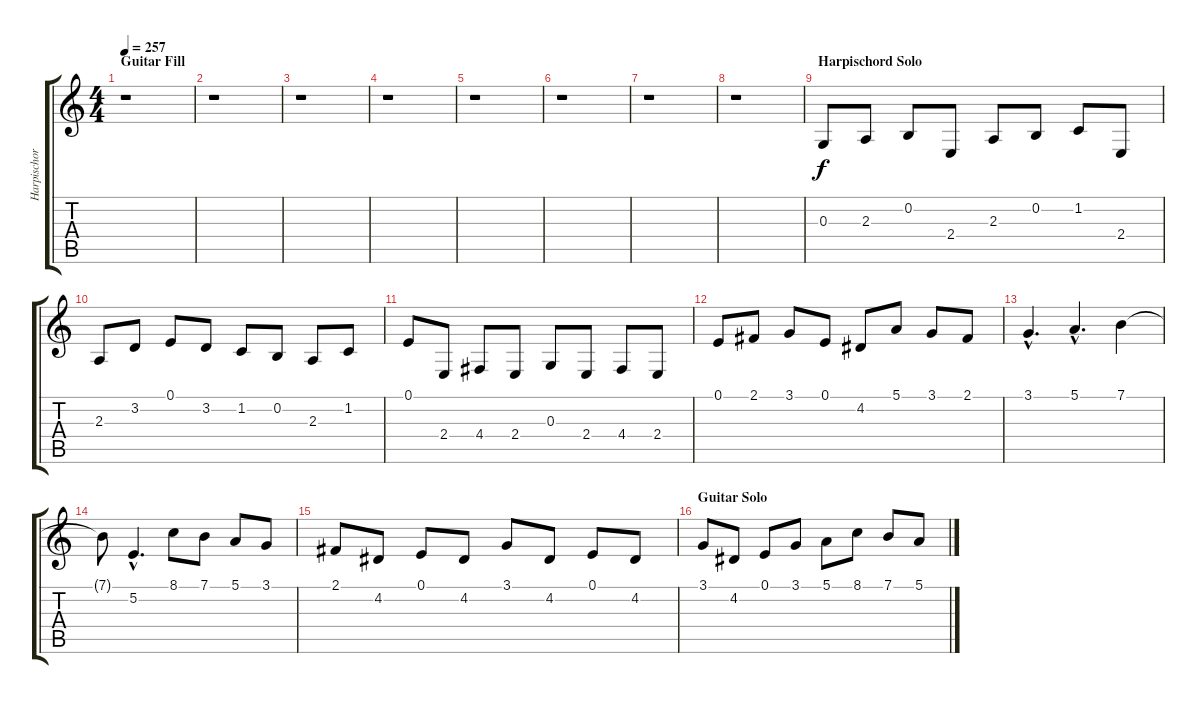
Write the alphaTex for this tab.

\track ("Harpischord" "Harpischor") {instrument harpsichord}
\staff {score tabs}
\tuning (E4 B3 G3 D3 A2 E2) {hide}
\ts (4 4)
\section ("" "Guitar Fill")
\tempo 257
\clef g2
\ks c
r.1{dy f} |
r.1 |
r.1 |
r.1 |
r.1 |
r.1 |
r.1 |
r.1 |
\section ("" "Harpischord Solo")
0.3.8 2.3.8 0.2.8 2.4.8 2.3.8 0.2.8 1.2.8 2.4.8 |
2.3.8 3.2.8 0.1.8 3.2.8 1.2.8 0.2.8 2.3.8 1.2.8 |
0.1.8 2.4.8 4.4.8 2.4.8 0.3.8 2.4.8 4.4.8 2.4.8 |
0.1.8 2.1.8 3.1.8 0.1.8 4.2.8 5.1.8 3.1.8 2.1.8 |
3.1{hac}.4{d} 5.1{hac}.4{d} 7.1.4 |
7.1{t}.8 5.2{hac}.4{d} 8.1.8 7.1.8 5.1.8 3.1.8 |
2.1.8 4.2.8 0.1.8 4.2.8 3.1.8 4.2.8 0.1.8 4.2.8 |
\section ("" "Guitar Solo")
3.1.8 4.2.8 0.1.8 3.1.8 5.1.8 8.1.8 7.1.8 5.1.8
